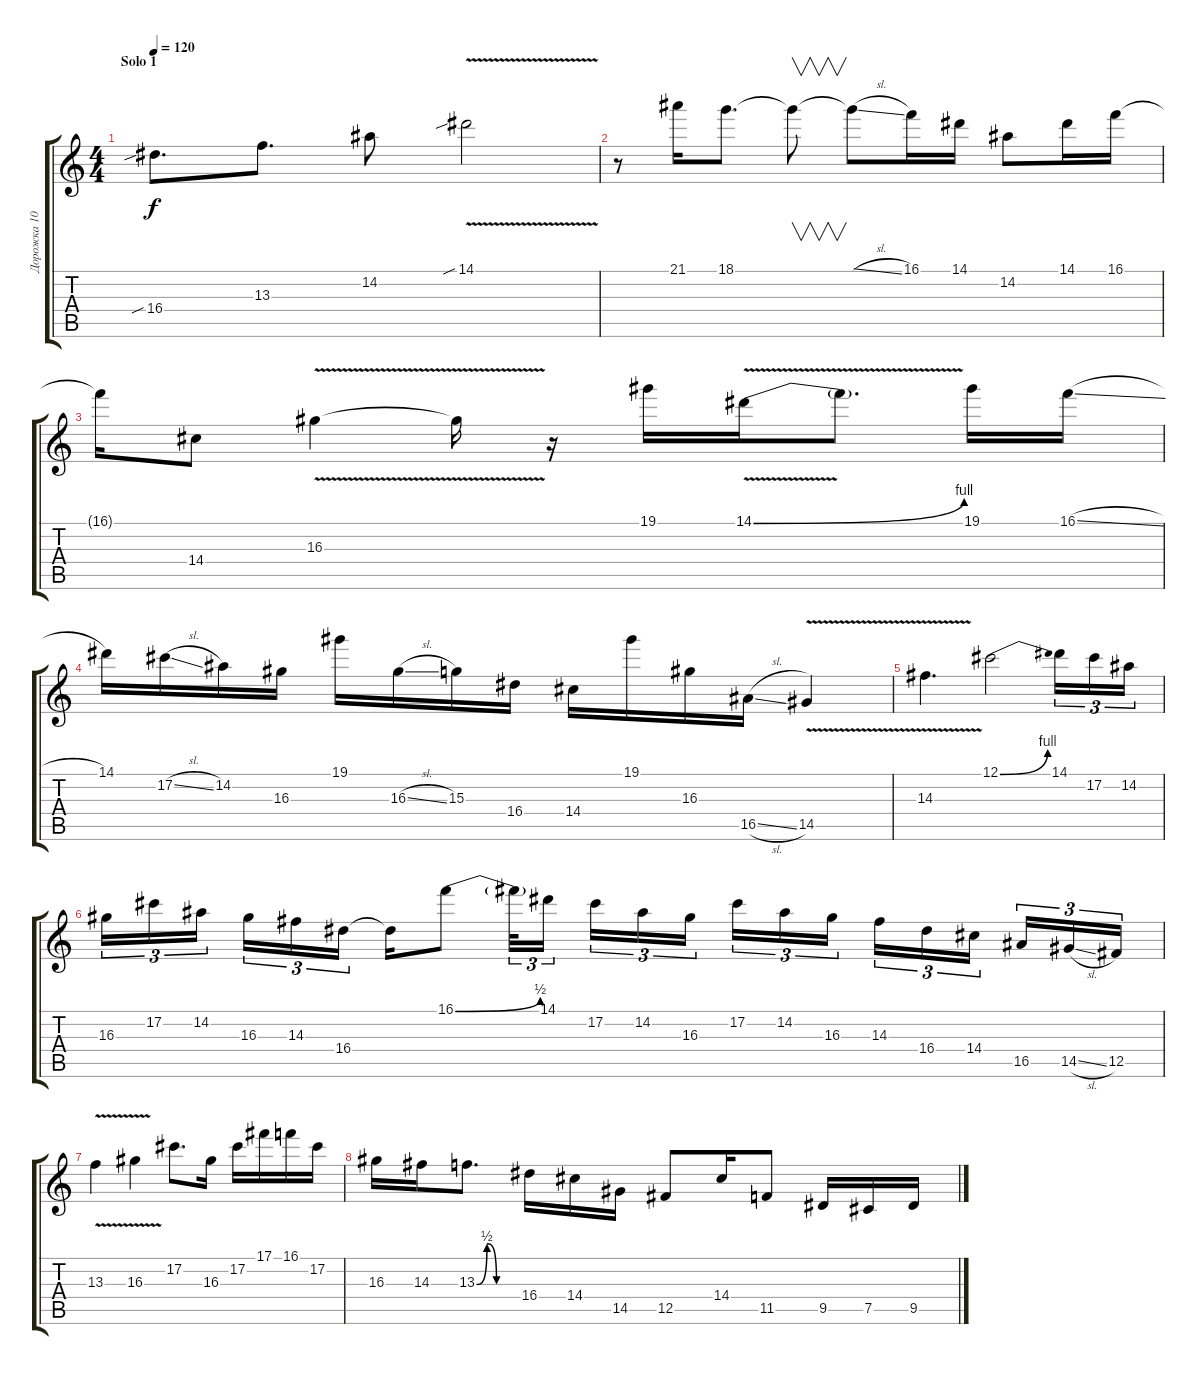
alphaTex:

\track ("Дорожка 10" "Дорожка 10") {instrument overdrivenguitar}
\staff {score tabs}
\tuning (Db4 Ab3 E3 B2 Gb2 B1) {hide}
\ts (4 4)
\section ("" "Solo 1")
\tempo 120
\clef g2
\ks c
16.4{sib}.8{d dy f} 13.3.8{d} 14.2.8 14.1{v sib}.2 |
r.8 21.1.16 18.1.8{d} 18.1{t}.8{v} 18.1{sl t}.8 16.1.16 14.1.16 14.2.8 14.1.16 16.1.16 |
16.1{t}.16 14.4.8 16.3{v}.4 16.3{t}.16 r.16 19.1.16 14.1{be (bend 0 0 60 4) v}.16 14.1{t}.8{d} 19.1.16 16.1{sl}.16 |
14.1.16 17.2{sl}.16 14.2.16 16.3.16 19.1.16 16.3{sl}.16 15.3.16 16.4.16 14.4.16 19.1.16 16.3.16 16.5{sl}.16 14.5{v}.4 |
14.3{v}.4{d} 12.1{be (bend 0 0 60 4)}.2 14.1.16{tu (3 2)} 17.2.16{tu (3 2)} 14.2.16{tu (3 2)} |
16.3.16{tu (3 2)} 17.2.16{tu (3 2)} 14.2.16{tu (3 2) beam splitsecondary} 16.3.16{tu (3 2)} 14.3.16{tu (3 2)} 16.4.16{tu (3 2)} 16.4{t}.16 16.1{be (bend 0 0 60 2)}.8 16.1{t}.32{tu (3 2)} 14.1.16{tu (3 2)} 17.2.16{tu (3 2)} 14.2.16{tu (3 2)} 16.3.16{tu (3 2) beam splitsecondary} 17.2.16{tu (3 2)} 14.2.16{tu (3 2)} 16.3.16{tu (3 2)} 14.3.16{tu (3 2)} 16.4.16{tu (3 2)} 14.4.16{tu (3 2) beam splitsecondary} 16.5.16{tu (3 2)} 14.5{sl}.16{tu (3 2)} 12.5.16{tu (3 2)} |
13.3{v}.4 16.3{v}.4 17.2.8{d} 16.3.16 17.2.16 17.1.16 16.1.16 17.2.16 |
16.3.16 14.3.16 13.3{be (custom 0 0 15 2 29 0 60 0)}.8{d} 16.4.16 14.4.16 14.5.16 12.5.8 14.4.16 11.5.8 9.5.16 7.5.16 9.5.16
